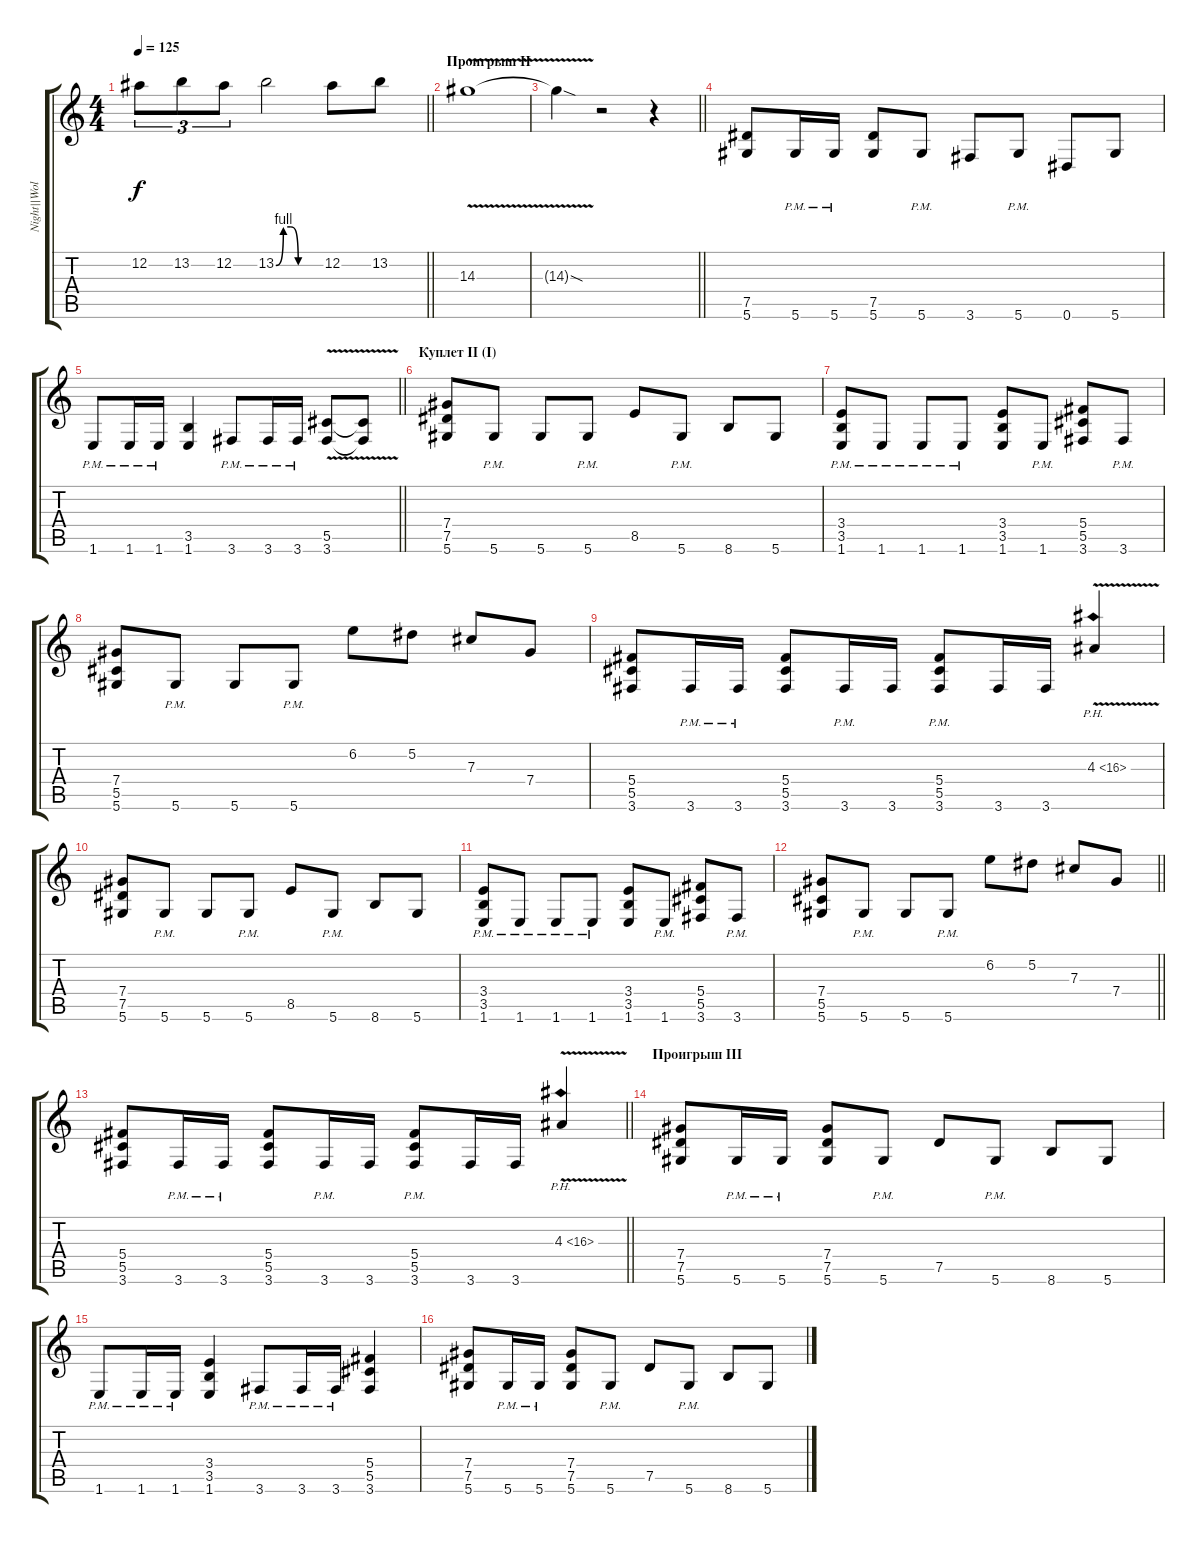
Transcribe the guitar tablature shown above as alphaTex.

\track ("Night||Wolf" "Night||Wol") {instrument distortionguitar}
\staff {score tabs}
\tuning (Eb4 Bb3 Gb3 Db3 Ab2 Eb2) {hide}
\ts (4 4)
\tempo 125
\clef g2
\barLineRight lightlight
\ks c
12.2.8{tu (3 2) dy f} 13.2.8{tu (3 2)} 12.2.8{tu (3 2)} 13.2{be (custom 0 0 10 4 20 4 30 0 60 0)}.2 12.2.8 13.2.8 |
\section ("" "Проигрыш II")
14.3{v}.1 |
\barLineRight lightlight
14.3{sod t}.4 r.2 r.4 |
(7.5 5.6).8 5.6{pm}.16 5.6{pm}.16 (7.5 5.6).8 5.6{pm}.8 3.6.8 5.6{pm}.8 0.6.8 5.6.8 |
\barLineRight lightlight
1.6{pm}.8 1.6{pm}.16 1.6{pm}.16 (3.5 1.6).4 3.6{pm}.8 3.6{pm}.16 3.6{pm}.16 (5.5{v} 3.6{v}).8 (5.5{t} 3.6{t}).8 |
\section ("" "Куплет II (I)")
(7.4 7.5 5.6).8 5.6{pm}.8 5.6.8 5.6{pm}.8 8.5.8 5.6{pm}.8 8.6.8 5.6.8 |
(3.4 3.5 1.6{pm}).8 1.6{pm}.8 1.6{pm}.8 1.6{pm}.8 (3.4 3.5 1.6).8 1.6{pm}.8 (5.4 5.5 3.6).8 3.6{pm}.8 |
(7.4 5.5 5.6).8 5.6{pm}.8 5.6.8 5.6{pm}.8 6.2.8 5.2.8 7.3.8 7.4.8 |
(5.4 5.5 3.6).8 3.6{pm}.16 3.6{pm}.16 (5.4 5.5 3.6).8 3.6{pm}.16 3.6.16 (5.4 5.5 3.6{pm}).8 3.6.16 3.6.16 4.3{ph 12 v}.4 |
(7.4 7.5 5.6).8 5.6{pm}.8 5.6.8 5.6{pm}.8 8.5.8 5.6{pm}.8 8.6.8 5.6.8 |
(3.4 3.5 1.6{pm}).8 1.6{pm}.8 1.6{pm}.8 1.6{pm}.8 (3.4 3.5 1.6).8 1.6{pm}.8 (5.4 5.5 3.6).8 3.6{pm}.8 |
\barLineRight lightlight
(7.4 5.5 5.6).8 5.6{pm}.8 5.6.8 5.6{pm}.8 6.2.8 5.2.8 7.3.8 7.4.8 |
\barLineRight lightlight
(5.4 5.5 3.6).8 3.6{pm}.16 3.6{pm}.16 (5.4 5.5 3.6).8 3.6{pm}.16 3.6.16 (5.4 5.5 3.6{pm}).8 3.6.16 3.6.16 4.3{ph 12 v}.4 |
\section ("" "Проигрыш III")
(7.4 7.5 5.6).8 5.6{pm}.16 5.6{pm}.16 (7.4 7.5 5.6).8 5.6{pm}.8 7.5.8 5.6{pm}.8 8.6.8 5.6.8 |
1.6{pm}.8 1.6{pm}.16 1.6{pm}.16 (3.4 3.5 1.6).4 3.6{pm}.8 3.6{pm}.16 3.6{pm}.16 (5.4 5.5 3.6).4 |
(7.4 7.5 5.6).8 5.6{pm}.16 5.6{pm}.16 (7.4 7.5 5.6).8 5.6{pm}.8 7.5.8 5.6{pm}.8 8.6.8 5.6.8
